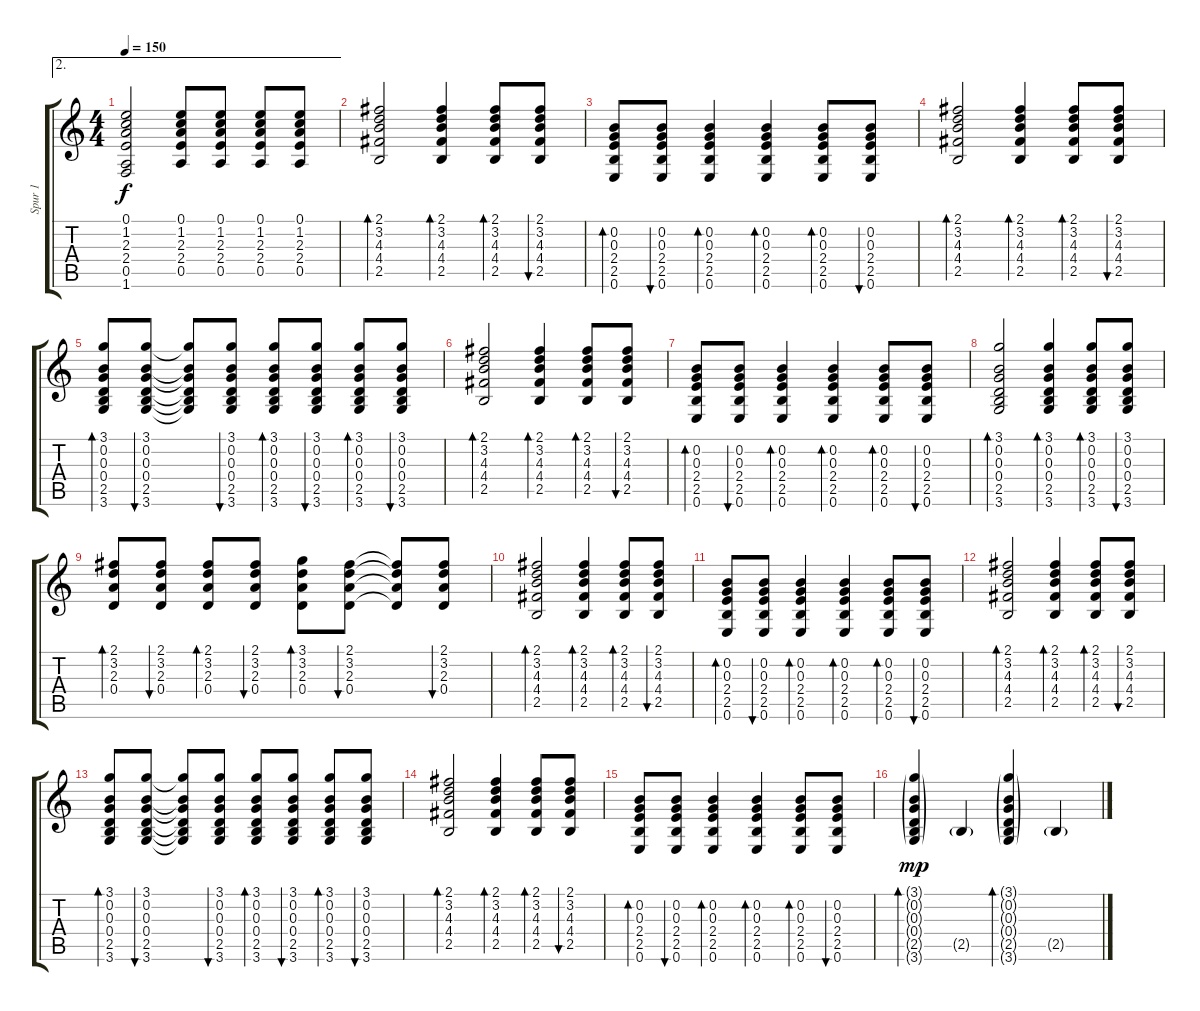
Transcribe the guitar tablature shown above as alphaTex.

\track ("Spur 1" "Spur 1") {instrument acousticguitarsteel}
\staff {score tabs}
\tuning (E4 B3 G3 D3 A2 E2) {hide}
\ae 2
\ts (4 4)
\tempo 150
\clef g2
\ks c
(0.1{t} 1.2{t} 2.3{t} 2.4{t} 0.5{t} 1.6{t}).2{dy f} (0.1 1.2 2.3 2.4 0.5).8 (0.1 1.2 2.3 2.4 0.5).8 (0.1 1.2 2.3 2.4 0.5).8 (0.1 1.2 2.3 2.4 0.5).8 |
(2.1 3.2 4.3 4.4 2.5).2{bd 30} (2.1 3.2 4.3 4.4 2.5).4{bd 30} (2.1 3.2 4.3 4.4 2.5).8{bd 30} (2.1 3.2 4.3 4.4 2.5).8{bu 30} |
(0.2 0.3 2.4 2.5 0.6).8{bd 30} (0.2 0.3 2.4 2.5 0.6).8{bu 30} (0.2 0.3 2.4 2.5 0.6).4{bd 30} (0.2 0.3 2.4 2.5 0.6).4{bd 30} (0.2 0.3 2.4 2.5 0.6).8{bd 30} (0.2 0.3 2.4 2.5 0.6).8{bu 30} |
(2.1 3.2 4.3 4.4 2.5).2{bd 30} (2.1 3.2 4.3 4.4 2.5).4{bd 30} (2.1 3.2 4.3 4.4 2.5).8{bd 30} (2.1 3.2 4.3 4.4 2.5).8{bu 30} |
(3.1 0.2 0.3 0.4 2.5 3.6).8{bd 30} (3.1 0.2 0.3 0.4 2.5 3.6).8{bu 30} (3.1{t} 0.2{t} 0.3{t} 0.4{t} 2.5{t} 3.6{t}).8 (3.1 0.2 0.3 0.4 2.5 3.6).8{bu 30} (3.1 0.2 0.3 0.4 2.5 3.6).8{bd 30} (3.1 0.2 0.3 0.4 2.5 3.6).8{bu 30} (3.1 0.2 0.3 0.4 2.5 3.6).8{bd 30} (3.1 0.2 0.3 0.4 2.5 3.6).8{bu 30} |
(2.1 3.2 4.3 4.4 2.5).2{bd 30} (2.1 3.2 4.3 4.4 2.5).4{bd 30} (2.1 3.2 4.3 4.4 2.5).8{bd 30} (2.1 3.2 4.3 4.4 2.5).8{bu 30} |
(0.2 0.3 2.4 2.5 0.6).8{bd 30} (0.2 0.3 2.4 2.5 0.6).8{bu 30} (0.2 0.3 2.4 2.5 0.6).4{bd 30} (0.2 0.3 2.4 2.5 0.6).4{bd 30} (0.2 0.3 2.4 2.5 0.6).8{bd 30} (0.2 0.3 2.4 2.5 0.6).8{bu 30} |
(3.1 0.2 0.3 0.4 2.5 3.6).2{bd 30} (3.1 0.2 0.3 0.4 2.5 3.6).4{bd 30} (3.1 0.2 0.3 0.4 2.5 3.6).8{bd 30} (3.1 0.2 0.3 0.4 2.5 3.6).8{bu 30} |
(2.1 3.2 2.3 0.4).8{bd 30} (2.1 3.2 2.3 0.4).8{bu 30} (2.1 3.2 2.3 0.4).8{bd 30} (2.1 3.2 2.3 0.4).8{bu 30} (3.1 3.2 2.3 0.4).8{bd 30} (2.1 3.2 2.3 0.4).8{bu 30} (2.1{t} 3.2{t} 2.3{t} 0.4{t}).8 (2.1 3.2 2.3 0.4).8{bu 30} |
(2.1 3.2 4.3 4.4 2.5).2{bd 30} (2.1 3.2 4.3 4.4 2.5).4{bd 30} (2.1 3.2 4.3 4.4 2.5).8{bd 30} (2.1 3.2 4.3 4.4 2.5).8{bu 30} |
(0.2 0.3 2.4 2.5 0.6).8{bd 30} (0.2 0.3 2.4 2.5 0.6).8{bu 30} (0.2 0.3 2.4 2.5 0.6).4{bd 30} (0.2 0.3 2.4 2.5 0.6).4{bd 30} (0.2 0.3 2.4 2.5 0.6).8{bd 30} (0.2 0.3 2.4 2.5 0.6).8{bu 30} |
(2.1 3.2 4.3 4.4 2.5).2{bd 30} (2.1 3.2 4.3 4.4 2.5).4{bd 30} (2.1 3.2 4.3 4.4 2.5).8{bd 30} (2.1 3.2 4.3 4.4 2.5).8{bu 30} |
(3.1 0.2 0.3 0.4 2.5 3.6).8{bd 30} (3.1 0.2 0.3 0.4 2.5 3.6).8{bu 30} (3.1{t} 0.2{t} 0.3{t} 0.4{t} 2.5{t} 3.6{t}).8 (3.1 0.2 0.3 0.4 2.5 3.6).8{bu 30} (3.1 0.2 0.3 0.4 2.5 3.6).8{bd 30} (3.1 0.2 0.3 0.4 2.5 3.6).8{bu 30} (3.1 0.2 0.3 0.4 2.5 3.6).8{bd 30} (3.1 0.2 0.3 0.4 2.5 3.6).8{bu 30} |
(2.1 3.2 4.3 4.4 2.5).2{bd 30} (2.1 3.2 4.3 4.4 2.5).4{bd 30} (2.1 3.2 4.3 4.4 2.5).8{bd 30} (2.1 3.2 4.3 4.4 2.5).8{bu 30} |
(0.2 0.3 2.4 2.5 0.6).8{bd 30} (0.2 0.3 2.4 2.5 0.6).8{bu 30} (0.2 0.3 2.4 2.5 0.6).4{bd 30} (0.2 0.3 2.4 2.5 0.6).4{bd 30} (0.2 0.3 2.4 2.5 0.6).8{bd 30} (0.2 0.3 2.4 2.5 0.6).8{bu 30} |
(3.1{g} 0.2{g} 0.3{g} 0.4{g} 2.5{g} 3.6{g}).4{bd 120 dy mp} 2.5{g}.4 (3.1{g} 0.2{g} 0.3{g} 0.4{g} 2.5{g} 3.6{g}).4{bd 120} 2.5{g}.4
